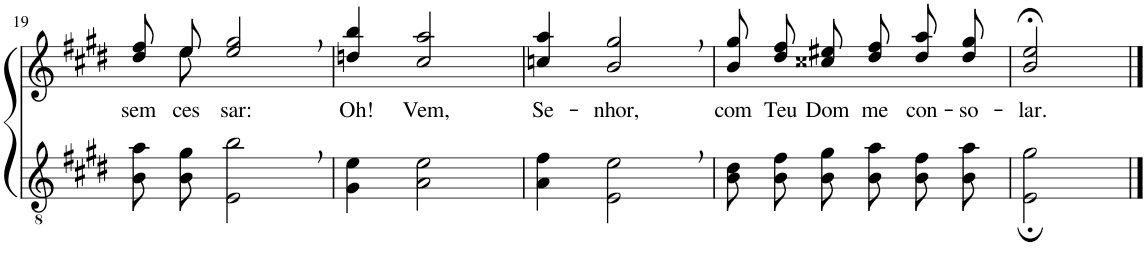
**kern	**kern	**text
*part2	*part1	*part1
*staff2	*staff1	*staff1
*I"Parte III e IV	*I"Parte I e II	*
!!LO:PB:g=z
*clefGv2	*clefG2	*
*Trd5c9	*Trd5c9	*
*k[f#c#g#d#]	*k[f#c#g#d#]	*
*M3/4	*M3/4	*
=19	=19	=19
!	!	!LO:LY:b
*	*^	*
8B\ 8a\L	8dd#\ 8ff#\L	8ryy	sem
!	!	!	!LO:LY:b
8B\ 8g#\J	8ee\J	8ee\	ces-
!	!	!	!LO:LY:b
2E\, 2b\,	2ee/, 2gg#/,	2ryy	-sar:
=20	=20	=20	=20
!	!	!	!LO:LY:b
*	*v	*v	*
4G#\ 4e\	4ddn/ 4bb/	Oh!
!	!	!LO:LY:b
2A\ 2e\	2cc#/ 2aa/	Vem,
=21	=21	=21
!	!	!LO:LY:b
4A\ 4f#\	4ccn/ 4aa/	Se-
!	!	!LO:LY:b
2E\, 2e\,	2b/, 2gg#/,	-nhor,
=22	=22	=22
!	!	!LO:LY:b
8B\ 8d#\L	8b\ 8gg#\L	com
!	!	!LO:LY:b
8B\ 8f#\J	8dd#\ 8ff#\J	Teu
!	!	!LO:LY:b
8B\ 8g#\L	8cc##X\ 8ee#X\L	Dom
!	!	!LO:LY:b
8B\ 8a\J	8dd#\ 8ff#\J	me
!	!	!LO:LY:b
8B\ 8f#\L	8dd#\ 8aa\L	con-
!	!	!LO:LY:b
8B\ 8a\J	8dd#\ 8gg#\J	-so-
=23	=23	=23
!	!	!LO:LY:b
2E\; 2g#\;	2b/;< 2ee/;<	-lar.
==	==	==
*-	*-	*-
